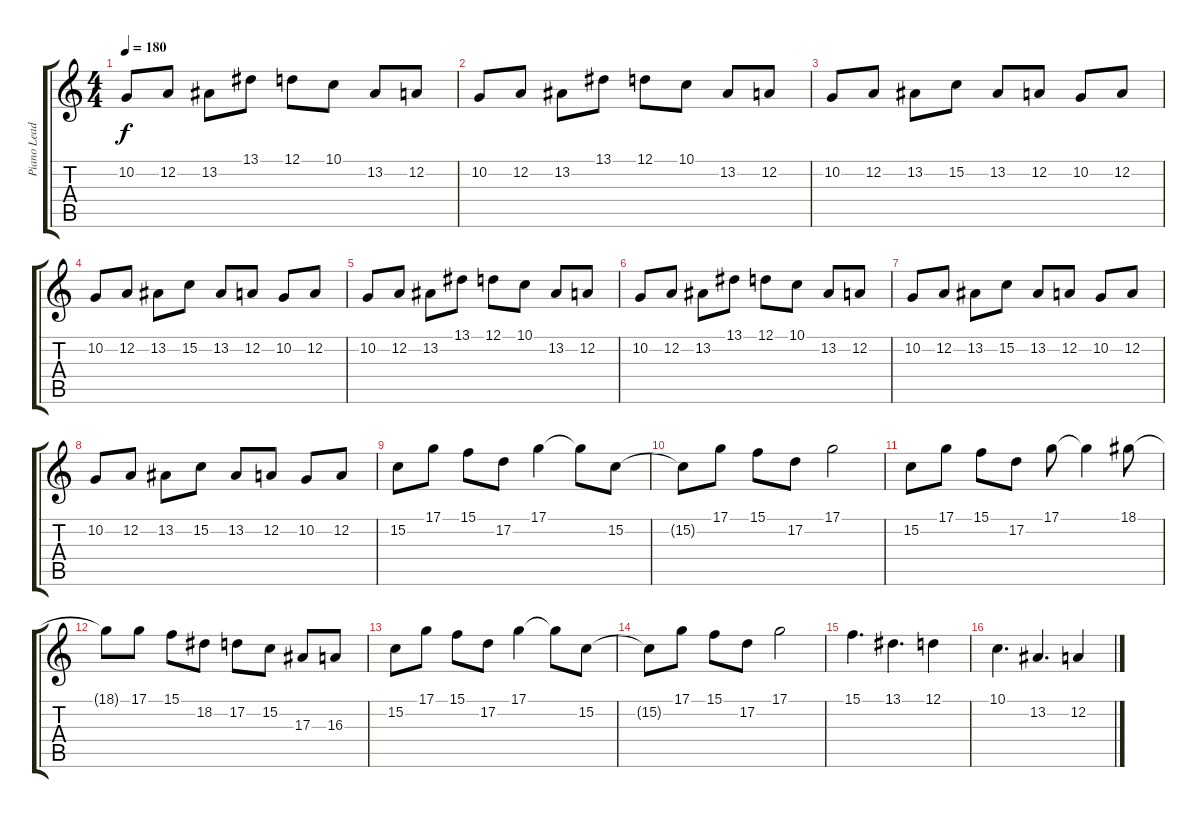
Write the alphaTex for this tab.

\track ("Piano Lead" "Piano Lead") {instrument acousticgrandpiano}
\staff {score tabs}
\tuning (D4 A3 F3 C3 G2 D2) {hide}
\ts (4 4)
\tempo 180
\clef g2
\ks c
10.2.8{dy f} 12.2.8 13.2.8 13.1.8 12.1.8 10.1.8 13.2.8 12.2.8 |
10.2.8 12.2.8 13.2.8 13.1.8 12.1.8 10.1.8 13.2.8 12.2.8 |
10.2.8 12.2.8 13.2.8 15.2.8 13.2.8 12.2.8 10.2.8 12.2.8 |
10.2.8 12.2.8 13.2.8 15.2.8 13.2.8 12.2.8 10.2.8 12.2.8 |
10.2.8 12.2.8 13.2.8 13.1.8 12.1.8 10.1.8 13.2.8 12.2.8 |
10.2.8 12.2.8 13.2.8 13.1.8 12.1.8 10.1.8 13.2.8 12.2.8 |
10.2.8 12.2.8 13.2.8 15.2.8 13.2.8 12.2.8 10.2.8 12.2.8 |
10.2.8 12.2.8 13.2.8 15.2.8 13.2.8 12.2.8 10.2.8 12.2.8 |
15.2.8 17.1.8 15.1.8 17.2.8 17.1.4 17.1{t}.8 15.2.8 |
15.2{t}.8 17.1.8 15.1.8 17.2.8 17.1.2 |
15.2.8 17.1.8 15.1.8 17.2.8 17.1.8 17.1{t}.4 18.1.8 |
18.1{t}.8 17.1.8 15.1.8 18.2.8 17.2.8 15.2.8 17.3.8 16.3.8 |
15.2.8 17.1.8 15.1.8 17.2.8 17.1.4 17.1{t}.8 15.2.8 |
15.2{t}.8 17.1.8 15.1.8 17.2.8 17.1.2 |
15.1.4{d} 13.1.4{d} 12.1.4 |
10.1.4{d} 13.2.4{d} 12.2.4
